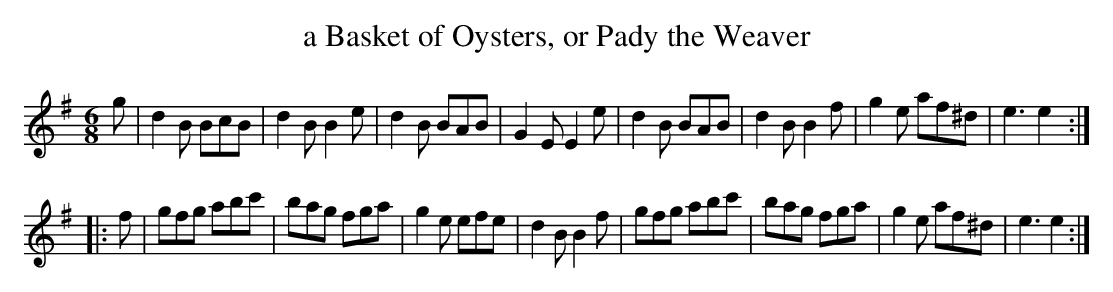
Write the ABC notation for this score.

X:1
T:a Basket of Oysters, or Pady the Weaver
M:6/8
K:Em
g|\
d2B BcB| d2B B2e| d2B BAB| G2E E2e|\
d2B BAB| d2B B2f| g2e af^d| e3 e2:|
|:f|\
gfg abc'| bag fga| g2e efe| d2B B2f|\
gfg abc'| bag fga| g2e af^d| e3 e2:|
